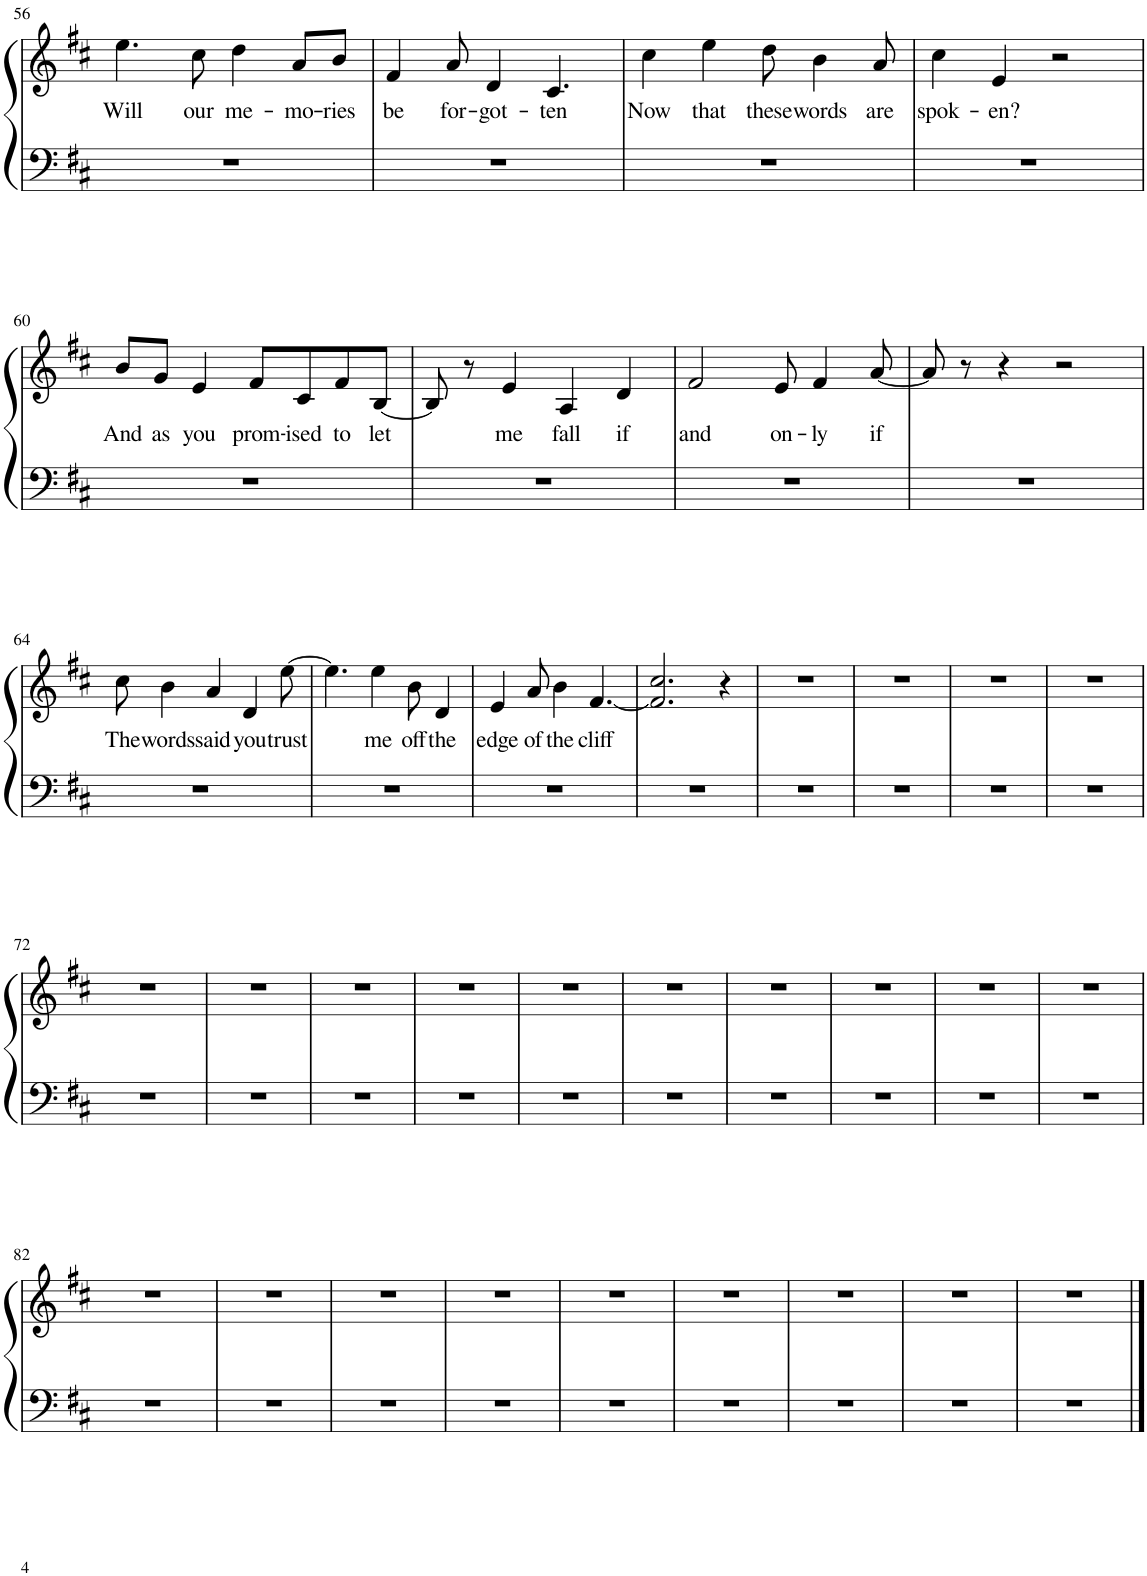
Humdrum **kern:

**kern	**kern	**text
*part1	*part1	*part1
*staff2	*staff1	*staff1
*I"Piano	*	*
*I'Pno.	*	*
!!LO:PB:g=z
*clefF4	*clefG2	*
*k[f#c#]	*k[f#c#]	*
*M4/4	*M4/4	*
=56	=56	=56
!	!	!LO:LY:b
1r	4.ee\	Will
!	!	!LO:LY:b
.	8cc#\	our
!	!	!LO:LY:b
.	4dd\	me-
!	!	!LO:LY:b
.	8a/L	-mo-
!	!	!LO:LY:b
.	8b/J	-ries
=57	=57	=57
!	!	!LO:LY:b
1r	4f#/	be
!	!	!LO:LY:b
.	8a/	for-
!	!	!LO:LY:b
.	4d/	-got-
!	!	!LO:LY:b
.	4.c#/	-ten
=58	=58	=58
!	!	!LO:LY:b
1r	4cc#\	Now
!	!	!LO:LY:b
.	4ee\	that
!	!	!LO:LY:b
.	8dd\	these
!	!	!LO:LY:b
.	4b\	words
!	!	!LO:LY:b
.	8a/	are
=59	=59	=59
!	!	!LO:LY:b
1r	4cc#\	spok-
!	!	!LO:LY:b
.	4e/	-en?
.	2r	.
!!LO:LB:g=z
=60	=60	=60
!	!	!LO:LY:b
1r	8b/L	And
!	!	!LO:LY:b
.	8g/J	as
!	!	!LO:LY:b
.	4e/	you
!	!	!LO:LY:b
.	8f#/L	prom-
!	!	!LO:LY:b
.	8c#/	-ised
!	!	!LO:LY:b
.	8f#/	to
!	!	!LO:LY:b
.	[8B/J	let
=61	=61	=61
1r	8B/]	.
.	8r	.
!	!	!LO:LY:b
.	4e/	me
!	!	!LO:LY:b
.	4A/	fall
!	!	!LO:LY:b
.	4d/	if
=62	=62	=62
!	!	!LO:LY:b
1r	2f#/	and
!	!	!LO:LY:b
.	8e/	on-
!	!	!LO:LY:b
.	4f#/	-ly
!	!	!LO:LY:b
.	[8a/	if
=63	=63	=63
1r	8a/]	.
.	8r	.
.	4r	.
.	2r	.
!!LO:LB:g=z
=64	=64	=64
!	!	!LO:LY:b
1r	8cc#\	The
!	!	!LO:LY:b
.	4b\	words
!	!	!LO:LY:b
.	4a/	said
!	!	!LO:LY:b
.	4d/	you
!	!	!LO:LY:b
.	[8ee\	trust
=65	=65	=65
1r	4.ee\]	.
!	!	!LO:LY:b
.	4ee\	me
!	!	!LO:LY:b
.	8b\	off
!	!	!LO:LY:b
.	4d/	the
=66	=66	=66
!	!	!LO:LY:b
1r	4e/	edge
!	!	!LO:LY:b
.	8a/	of
!	!	!LO:LY:b
.	4b\	the
!	!	!LO:LY:b
.	[4.f#/	cliff
=67	=67	=67
1r	2.f#/] 2.cc#/	.
.	4r	.
=68	=68	=68
1r	1r	.
=69	=69	=69
1r	1r	.
=70	=70	=70
1r	1r	.
=71	=71	=71
1r	1r	.
!!LO:LB:g=z
=72	=72	=72
1r	1r	.
=73	=73	=73
1r	1r	.
=74	=74	=74
1r	1r	.
=75	=75	=75
1r	1r	.
=76	=76	=76
1r	1r	.
=77	=77	=77
1r	1r	.
=78	=78	=78
1r	1r	.
=79	=79	=79
1r	1r	.
=80	=80	=80
1r	1r	.
=81	=81	=81
1r	1r	.
!!LO:LB:g=z
=82	=82	=82
1r	1r	.
=83	=83	=83
1r	1r	.
=84	=84	=84
1r	1r	.
=85	=85	=85
1r	1r	.
=86	=86	=86
1r	1r	.
=87	=87	=87
1r	1r	.
=88	=88	=88
1r	1r	.
=89	=89	=89
1r	1r	.
=90	=90	=90
1r	1r	.
==	==	==
*-	*-	*-
